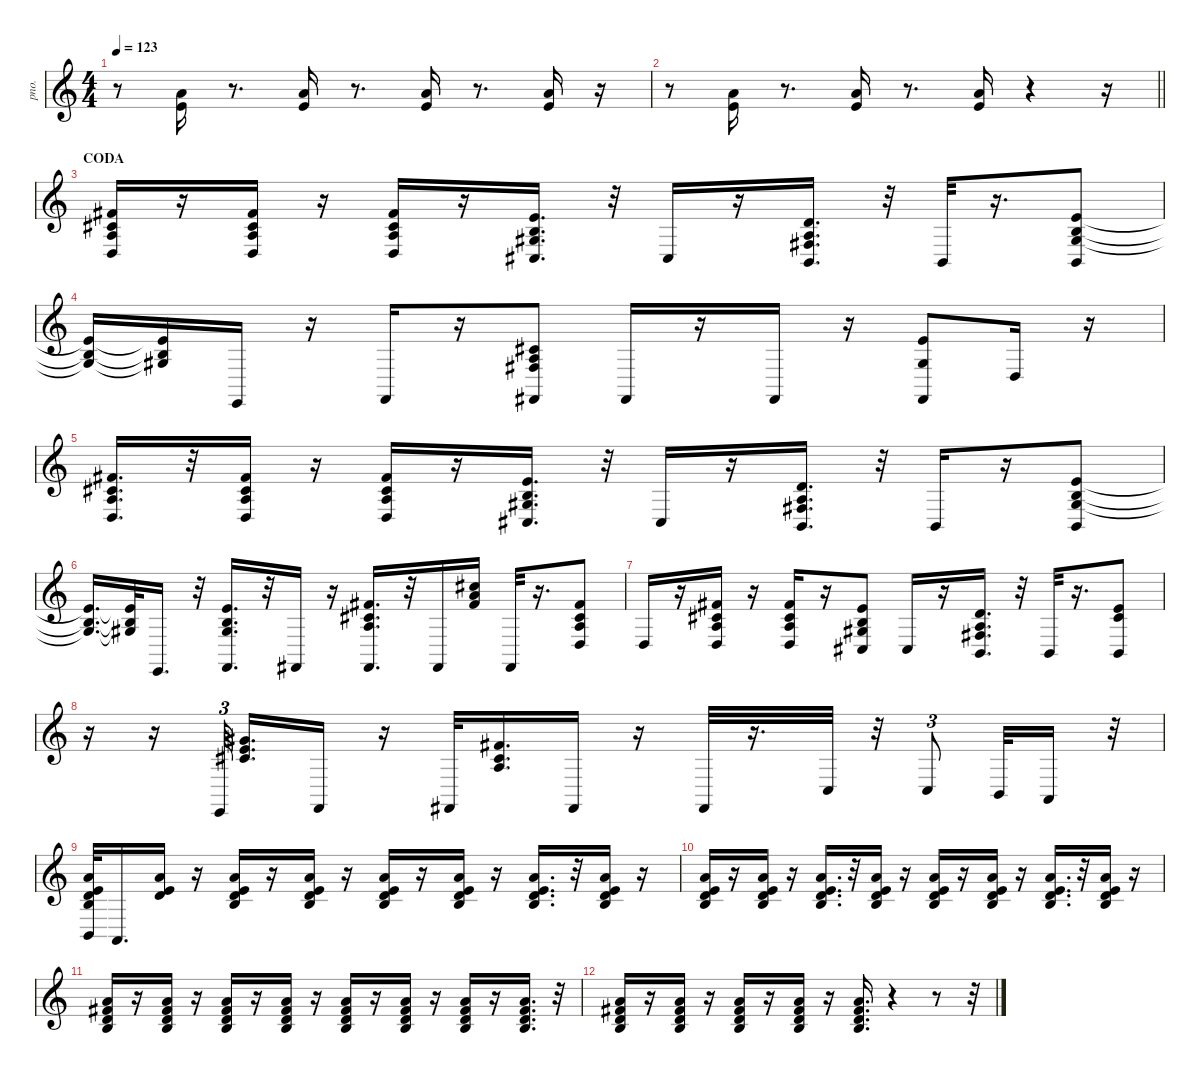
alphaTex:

\defaultSystemsLayout 4
\hideDynamics
\bracketExtendMode nobrackets
\otherSystemsTrackNameOrientation horizontal
\track ("Piano" "pno.") {instrument brightacousticpiano}
\staff {score}
\tuning (E4 B3 G3 D3 A2 E2)
\ts (4 4)
\tempo 123
\clef g2
\ks c
r.8{dy ff beam Down} (5.1 5.2).16{beam Up} r.8{d beam Up} (5.1 5.2).16{beam Up} r.8{d beam Up} (5.1 5.2).16{beam Up} r.8{d beam Up} (5.1 5.2).16{beam Up} r.16{beam Up} |
\barLineRight lightlight
r.8{beam Down} (5.1 5.2).16{beam Up} r.8{d beam Up} (5.1 5.2).16{beam Up} r.8{d beam Up} (5.1 5.2).16{beam Up} r.4{beam Up} r.16{beam Up} |
\section ("" "CODA")
(2.1{acc #} 2.2{acc #} 2.3 0.4).16{beam Up} r.16{beam Up} (2.1{acc #} 2.2{acc #} 2.3 0.4).16{beam Up} r.16{beam Up} (2.1{acc #} 2.2{acc #} 2.3 0.4).16{beam Up} r.16{beam Up} (0.1 0.2 6.4{acc #} 4.5{acc #}).16{d beam Up} r.32{beam Up} 4.5{acc #}.16{beam Up} r.16{beam Up} (3.2 2.3 4.4{acc #} 2.5).16{d beam Up} r.32{beam Up} 2.5.32{beam Up} r.16{d beam Up} (0.1 0.2 1.3{acc #} 2.5).8{beam Up} |
(0.1{t} 0.2{t} 1.3{t acc #}).16{beam Up} (0.1{t} 0.2{t} 1.3{t acc #}).16{beam Up} 0.6.16{beam Up} r.16{beam Up} 1.6.16{beam Up} r.16{beam Up} (2.2{acc #} 2.3 4.4{acc #} 2.6{acc #}).8{beam Up} 2.6{acc #}.16{beam Up} r.16{beam Up} 2.6{acc #}.16{beam Up} r.16{beam Up} (0.1 1.3{acc #} 2.6{acc #}).8{beam Up} 0.4.16{beam Up} r.16{beam Up} |
(2.1{acc #} 2.2{acc #} 2.3 0.4).16{d beam Up} r.32{beam Up} (2.1{acc #} 2.2{acc #} 2.3 0.4).16{beam Up} r.16{beam Up} (2.1{acc #} 2.2{acc #} 2.3 0.4).16{beam Up} r.16{beam Up} (0.1 0.2 6.4{acc #} 4.5{acc #}).16{d beam Up} r.32{beam Up} 4.5{acc #}.16{beam Up} r.16{beam Up} (3.2 2.3 4.4{acc #} 2.5).16{d beam Up} r.32{beam Up} 2.5.16{beam Up} r.16{beam Up} (0.1 0.2 1.3{acc #} 2.5).8{beam Up} |
(0.1{t} 0.2{t} 1.3{t acc #}).16{d beam Up} (0.1{t} 0.2{t} 1.3{t acc #}).32{beam Up} 0.6.16{d beam Up} r.32{beam Up} (0.1 0.2 1.3{acc #} 1.6).16{d beam Up} r.32{beam Up} 2.6{acc #}.16{beam Up} r.16{beam Up} (2.1{acc #} 2.2{acc #} 2.3 2.6{acc #}).16{d beam Up} r.32{beam Up} 2.6{acc #}.16{beam Up} (9.1{acc #} 10.2 11.3{acc #}).16{beam Up} 2.6{acc #}.32{beam Up} r.16{d beam Up} (2.1{acc #} 2.2{acc #} 2.3 0.4).8{beam Up} |
0.4.16{beam Up} r.16{beam Up} (2.1{acc #} 2.2{acc #} 2.3 0.4).16{beam Up} r.16{beam Up} (2.1{acc #} 2.2{acc #} 2.3 0.4).16{beam Up} r.16{beam Up} (0.1 0.2 6.4{acc #} 4.5{acc #}).8{beam Up} 4.5{acc #}.16{beam Up} r.16{beam Up} (3.2 2.3 4.4{acc #} 2.5).16{d beam Up} r.32{beam Up} 2.5.32{beam Up} r.16{d beam Up} (0.1 2.2{acc #} 2.5).8{beam Up} |
r.16{beam Down} r.16{beam Down} 0.6.64{tu (3 2) beam Up} (4.1{acc #} 5.2 6.3{acc #}).16{d beam Up} 1.6.16{beam Up} r.16{beam Up} 2.6{acc #}.32{beam Up} (2.1{acc #} 2.2{acc #} 2.3).16{d beam Up} 2.6{acc #}.16{beam Up} r.16{beam Up} 2.6{acc #}.32{beam Up} r.16{d beam Up} 3.5.32{beam Up} r.32{beam Up} 3.5.8{tu (3 2) beam Up} 2.5.32{beam Up} 0.5.16{beam Up} r.32{beam Up} |
(0.1 10.2 7.3 9.4 7.6).32{beam Up} 0.5.16{d beam Up} (5.1 5.2 7.3).16{beam Up} r.16{beam Up} (0.1 10.2 7.3 9.4).16{beam Up} r.16{beam Up} (0.1 10.2 7.3 9.4).16{beam Up} r.16{beam Up} (0.1 10.2 7.3 9.4).16{beam Up} r.16{beam Up} (0.1 10.2 7.3 9.4).16{beam Up} r.16{beam Up} (0.1 10.2 7.3 9.4).16{d beam Up} r.32{beam Up} (0.1 10.2 7.3 9.4).16{beam Up} r.16{beam Up} |
(0.1 10.2 7.3 9.4).16{beam Up} r.16{beam Up} (0.1 10.2 7.3 9.4).16{beam Up} r.16{beam Up} (0.1 10.2 7.3 9.4).16{d beam Up} r.32{beam Up} (0.1 10.2 7.3 9.4).16{beam Up} r.16{beam Up} (0.1 10.2 7.3 9.4).16{beam Up} r.16{beam Up} (0.1 10.2 7.3 9.4).16{beam Up} r.16{beam Up} (0.1 10.2 7.3 9.4).16{d beam Up} r.32{beam Up} (0.1 10.2 7.3 9.4).16{beam Up} r.16{beam Up} |
(0.2 14.3 16.4{acc #} 17.5).16{beam Up} r.16{beam Up} (0.2 14.3 16.4{acc #} 17.5).16{beam Up} r.16{beam Up} (0.2 14.3 16.4{acc #} 17.5).16{beam Up} r.16{beam Up} (0.2 14.3 16.4{acc #} 17.5).16{beam Up} r.16{beam Up} (0.2 14.3 16.4{acc #} 17.5).16{beam Up} r.16{beam Up} (0.2 14.3 16.4{acc #} 17.5).16{beam Up} r.16{beam Up} (0.2 14.3 16.4{acc #} 17.5).16{beam Up} r.16{beam Up} (0.2 14.3 16.4{acc #} 17.5).16{d beam Up} r.32{beam Up} |
(0.2 14.3 16.4{acc #} 17.5).16{beam Up} r.16{beam Up} (0.2 14.3 16.4{acc #} 17.5).16{beam Up} r.16{beam Up} (0.2 14.3 16.4{acc #} 17.5).16{beam Up} r.16{beam Up} (0.2 14.3 16.4{acc #} 17.5).16{beam Up} r.16{beam Up} (0.2 14.3 16.4{acc #} 17.5).16{d beam Up} r.4{beam Up} r.8{beam Up} r.32{beam Up}
